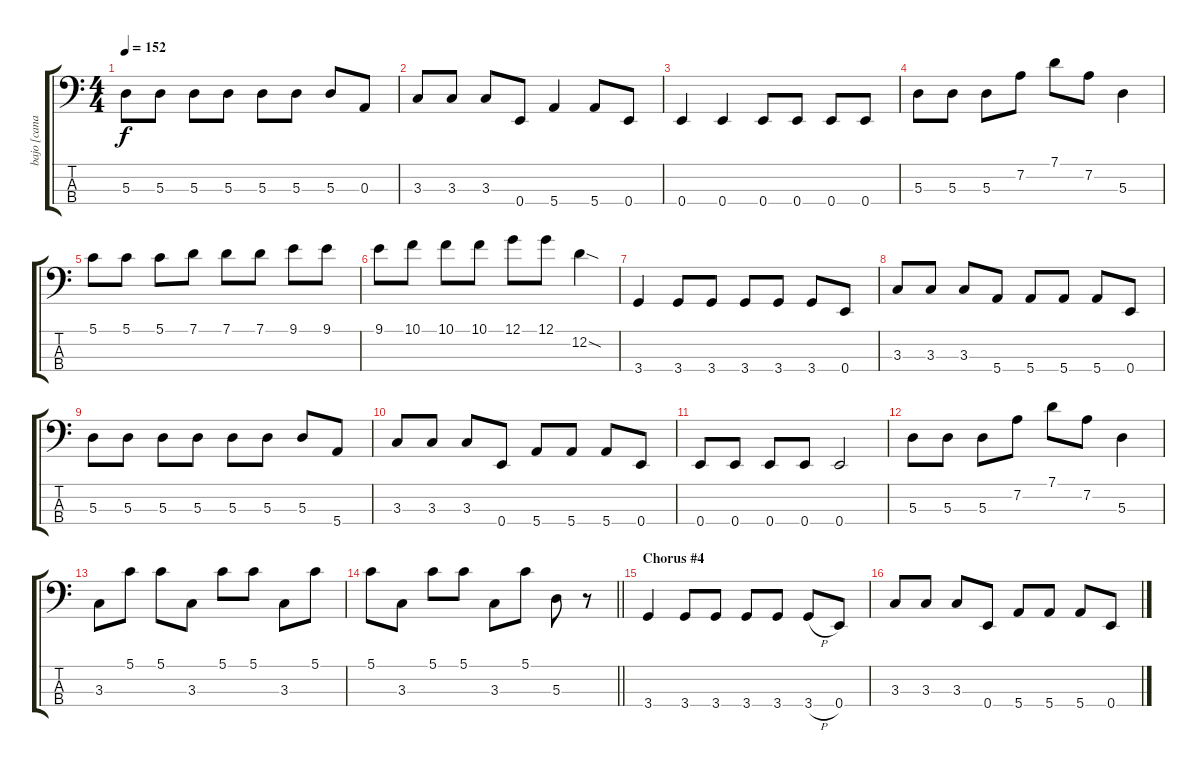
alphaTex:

\track ("bajo [canal izquierdo]" "bajo [cana") {instrument electricbassfinger}
\staff {score tabs}
\tuning (G2 D2 A1 E1) {hide}
\ts (4 4)
\tempo 152
\clef f4
\ks c
5.3.8{dy f} 5.3.8 5.3.8 5.3.8 5.3.8 5.3.8 5.3.8 0.3.8 |
3.3.8 3.3.8 3.3.8 0.4.8 5.4.4 5.4.8 0.4.8 |
0.4.4 0.4.4 0.4.8 0.4.8 0.4.8 0.4.8 |
5.3.8 5.3.8 5.3.8 7.2.8 7.1.8 7.2.8 5.3.4 |
5.1.8 5.1.8 5.1.8 7.1.8 7.1.8 7.1.8 9.1.8 9.1.8 |
9.1.8 10.1.8 10.1.8 10.1.8 12.1.8 12.1.8 12.2{sod}.4 |
3.4.4 3.4.8 3.4.8 3.4.8 3.4.8 3.4.8 0.4.8 |
3.3.8 3.3.8 3.3.8 5.4.8 5.4.8 5.4.8 5.4.8 0.4.8 |
5.3.8 5.3.8 5.3.8 5.3.8 5.3.8 5.3.8 5.3.8 5.4.8 |
3.3.8 3.3.8 3.3.8 0.4.8 5.4.8 5.4.8 5.4.8 0.4.8 |
0.4.8 0.4.8 0.4.8 0.4.8 0.4.2 |
5.3.8 5.3.8 5.3.8 7.2.8 7.1.8 7.2.8 5.3.4 |
3.3.8 5.1.8 5.1.8 3.3.8 5.1.8 5.1.8 3.3.8 5.1.8 |
\barLineRight lightlight
5.1.8 3.3.8 5.1.8 5.1.8 3.3.8 5.1.8 5.3.8 r.8 |
\section ("" "Chorus #4")
3.4.4 3.4.8 3.4.8 3.4.8 3.4.8 3.4{h}.8 0.4.8 |
3.3.8 3.3.8 3.3.8 0.4.8 5.4.8 5.4.8 5.4.8 0.4.8
